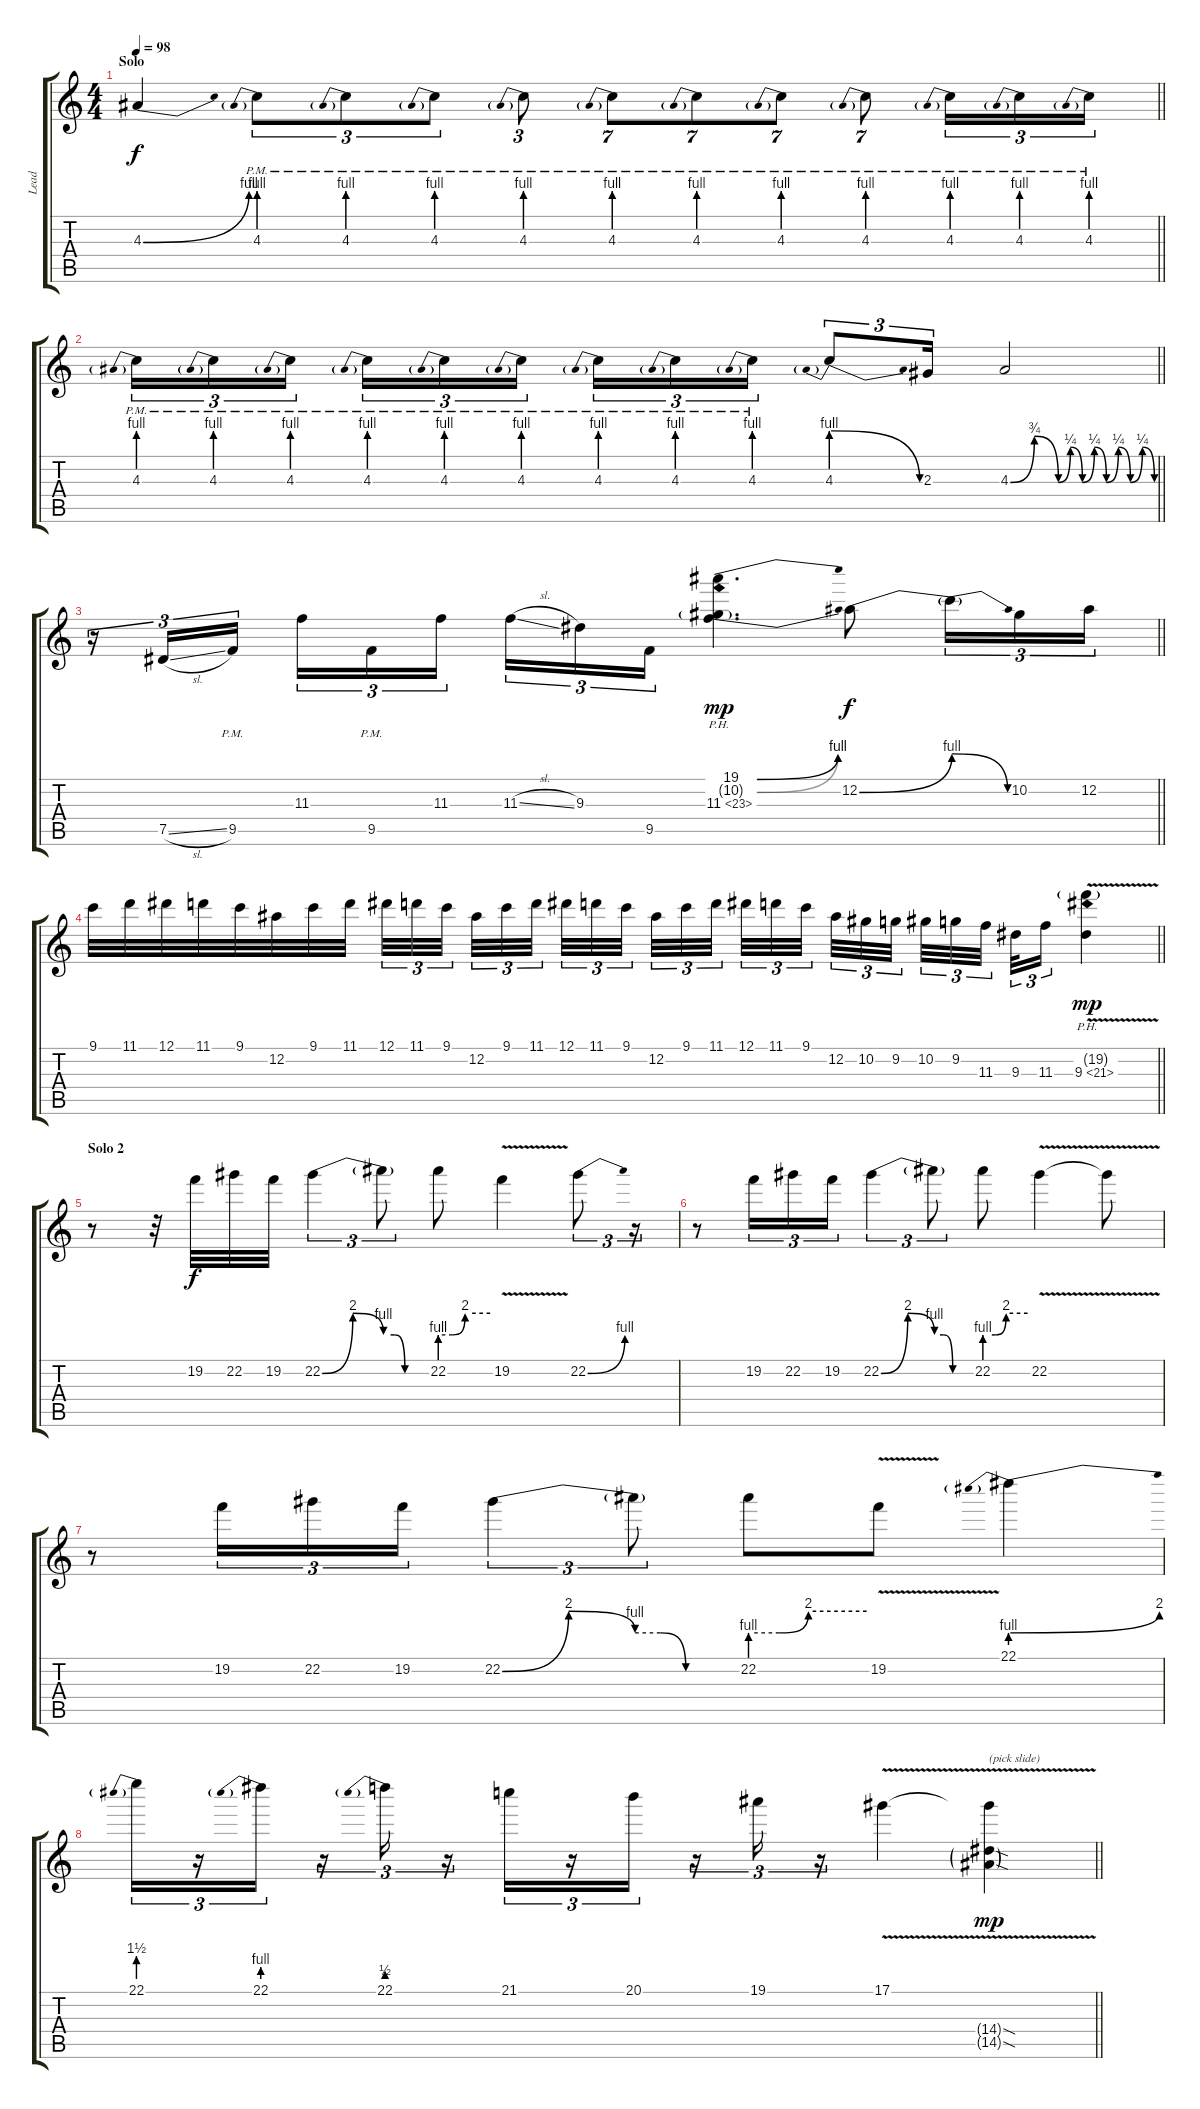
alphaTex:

\track ("Lead" "Lead") {instrument distortionguitar}
\staff {score tabs}
\tuning (Eb4 Bb3 Gb3 Db3 Ab2 Eb2) {hide}
\ts (4 4)
\section ("" "Solo")
\tempo 98
\clef g2
\barLineRight lightlight
\ks c
4.3{be (bend 0 0 60 4)}.4{dy f instrument distortionguitar} 4.3{be (prebend 0 4 60 4) pm}.8{tu (3 2)} 4.3{be (prebend 0 4 60 4) pm}.8{tu (3 2)} 4.3{be (prebend 0 4 60 4) pm}.8{tu (3 2)} 4.3{be (prebend 0 4 60 4) pm}.8{tu (3 2)} 4.3{be (prebend 0 4 60 4) pm}.8{tu (7 4)} 4.3{be (prebend 0 4 60 4) pm}.8{tu (7 4)} 4.3{be (prebend 0 4 60 4) pm}.8{tu (7 4)} 4.3{be (prebend 0 4 60 4) pm}.8{tu (7 4)} 4.3{be (prebend 0 4 60 4) pm}.16{tu (3 2)} 4.3{be (prebend 0 4 60 4) pm}.16{tu (3 2)} 4.3{be (prebend 0 4 60 4) pm}.16{tu (3 2)} |
\barLineRight lightlight
4.3{be (prebend 0 4 60 4) pm}.16{tu (3 2)} 4.3{be (prebend 0 4 60 4) pm}.16{tu (3 2)} 4.3{be (prebend 0 4 60 4) pm}.16{tu (3 2) beam splitsecondary} 4.3{be (prebend 0 4 60 4) pm}.16{tu (3 2)} 4.3{be (prebend 0 4 60 4) pm}.16{tu (3 2)} 4.3{be (prebend 0 4 60 4) pm}.16{tu (3 2)} 4.3{be (prebend 0 4 60 4) pm}.16{tu (3 2)} 4.3{be (prebend 0 4 60 4) pm}.16{tu (3 2)} 4.3{be (prebend 0 4 60 4) pm}.16{tu (3 2)} 4.3{be (prebendrelease 0 4 60 0)}.8{tu (3 2)} 2.3.16{tu (3 2)} 4.3{be (custom 0 0 10 3 20 0 25 1 30 0 35 1 40 0 45 1 50 0 55 1 60 0)}.2 |
\barLineRight lightlight
r.16{tu (3 2)} 7.5{sl}.16{tu (3 2)} 9.5{pm}.16{tu (3 2) beam splitsecondary} 11.3.16{tu (3 2)} 9.5{pm}.16{tu (3 2)} 11.3.16{tu (3 2)} 11.3{sl}.16{tu (3 2)} 9.3.16{tu (3 2)} 9.5.16{tu (3 2)} (19.1{be (bend 0 0 60 4)} 10.2{be (bend 0 0 60 4) g} 11.3{ph 12}).4{d dy mp} 12.2{be (bend 0 0 60 4)}.8{dy f} 12.2{be (release 0 4 60 0) t}.16{tu (3 2)} 10.2.16{tu (3 2)} 12.2.16{tu (3 2)} |
\barLineRight lightlight
9.1.32 11.1.32 12.1.32 11.1.32 9.1.32 12.2.32 9.1.32 11.1.32 12.1.32{tu (3 2)} 11.1.32{tu (3 2)} 9.1.32{tu (3 2) beam splitsecondary} 12.2.32{tu (3 2)} 9.1.32{tu (3 2)} 11.1.32{tu (3 2) beam splitsecondary} 12.1.32{tu (3 2)} 11.1.32{tu (3 2)} 9.1.32{tu (3 2) beam splitsecondary} 12.2.32{tu (3 2)} 9.1.32{tu (3 2)} 11.1.32{tu (3 2)} 12.1.32{tu (3 2)} 11.1.32{tu (3 2)} 9.1.32{tu (3 2) beam splitsecondary} 12.2.32{tu (3 2)} 10.2.32{tu (3 2)} 9.2.32{tu (3 2) beam splitsecondary} 10.2.32{tu (3 2)} 9.2.32{tu (3 2)} 11.3.32{tu (3 2) beam splitsecondary} 9.3.32{tu (3 2)} 11.3.16{tu (3 2)} (19.2{g} 9.3{ph 12 v}).4{dy mp} |
\section ("" "Solo 2")
r.8 r.32 19.2.32{dy f} 22.2.32 19.2.32 22.2{be (bendrelease 0 0 15 8 45 8 60 4)}.4{tu (3 2)} 22.2{be (custom 0 4 15 4 30 0 60 0) t}.8{tu (3 2)} 22.2{be (custom 0 4 15 4 30 8 60 8)}.8 19.2{v}.4 22.2{be (bend 0 0 60 4)}.8{tu (3 2)} r.16{tu (3 2)} |
r.8 19.2.16{tu (3 2)} 22.2.16{tu (3 2)} 19.2.16{tu (3 2)} 22.2{be (bendrelease 0 0 15 8 45 8 60 4)}.4{tu (3 2)} 22.2{be (custom 0 4 15 4 30 0 60 0) t}.8{tu (3 2)} 22.2{be (custom 0 4 15 4 30 8 60 8)}.8 22.2{v}.4 22.2{t}.8 |
r.8 19.2.16{tu (3 2)} 22.2.16{tu (3 2)} 19.2.16{tu (3 2)} 22.2{be (bendrelease 0 0 15 8 45 8 60 4)}.4{tu (3 2)} 22.2{be (custom 0 4 15 4 30 0 60 0) t}.8{tu (3 2)} 22.2{be (custom 0 4 15 4 30 8 60 8)}.8 19.2{v}.8 22.1{be (prebendbend 0 4 60 8)}.4 |
\barLineRight lightlight
22.1{be (prebend 0 6 60 6)}.16{tu (3 2)} r.16{tu (3 2)} 22.1{be (prebend 0 4 60 4)}.16{tu (3 2)} r.16{tu (3 2)} 22.1{be (prebend 0 2 60 2)}.16{tu (3 2)} r.16{tu (3 2)} 21.1.16{tu (3 2)} r.16{tu (3 2)} 20.1.16{tu (3 2)} r.16{tu (3 2)} 19.1.16{tu (3 2)} r.16{tu (3 2)} 17.1{v}.4 (17.1{t} 14.4{sod g} 14.5{sod g}).4{txt "(pick slide)" dy mp}
